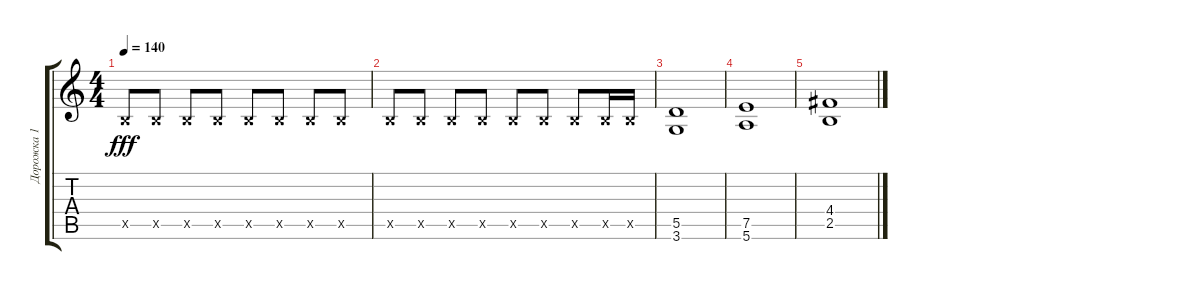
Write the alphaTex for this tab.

\track ("Дорожка 1" "Дорожка 1") {instrument acousticguitarsteel}
\staff {score tabs}
\tuning (E4 B3 G3 D3 A2 E2) {hide}
\ts (4 4)
\tempo 140
\clef g2
\ks c
2.5{x}.8{dy fff} 2.5{x}.8 2.5{x}.8 2.5{x}.8 2.5{x}.8 2.5{x}.8 2.5{x}.8 2.5{x}.8 |
2.5{x}.8 2.5{x}.8 2.5{x}.8 2.5{x}.8 2.5{x}.8 2.5{x}.8 2.5{x}.8 2.5{x}.16 2.5{x}.16 |
(5.5 3.6).1 |
(7.5 5.6).1 |
(4.4 2.5).1
